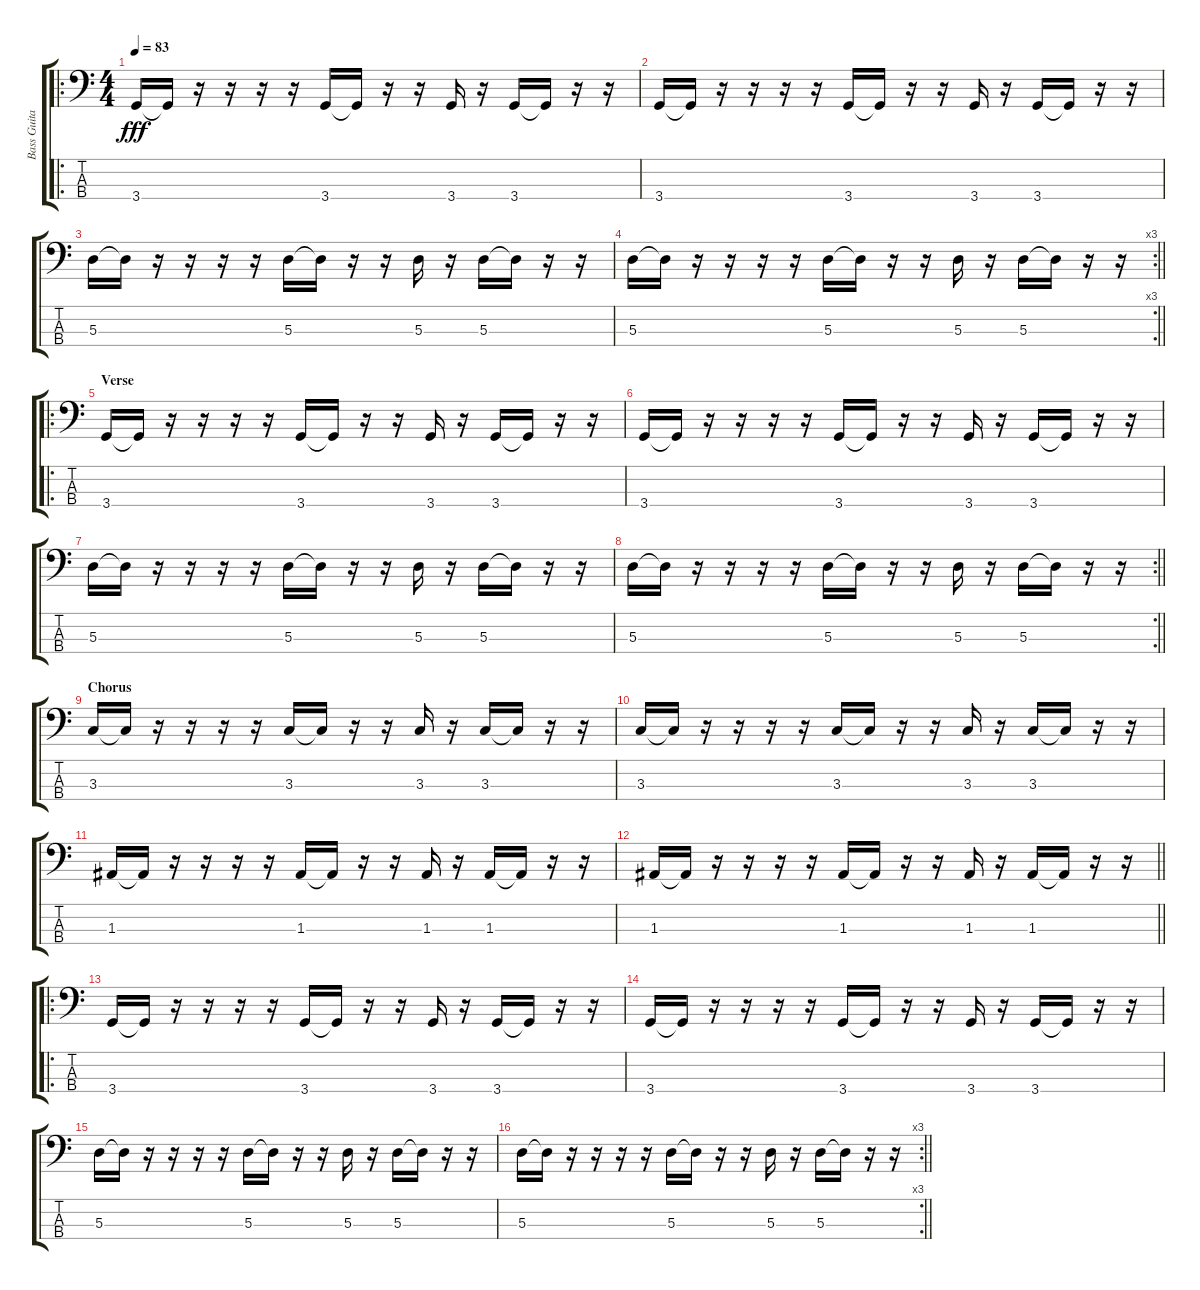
\track ("Bass Guitar" "Bass Guita") {instrument electricbassfinger}
\staff {score tabs}
\tuning (G2 D2 A1 E1) {hide}
\ro
\ts (4 4)
\tempo 83
\clef f4
\ks c
3.4.16{dy fff} 3.4{t}.16 r.16 r.16 r.16 r.16 3.4.16 3.4{t}.16 r.16 r.16 3.4.16 r.16 3.4.16 3.4{t}.16 r.16 r.16 |
3.4.16 3.4{t}.16 r.16 r.16 r.16 r.16 3.4.16 3.4{t}.16 r.16 r.16 3.4.16 r.16 3.4.16 3.4{t}.16 r.16 r.16 |
5.3.16 5.3{t}.16 r.16 r.16 r.16 r.16 5.3.16 5.3{t}.16 r.16 r.16 5.3.16 r.16 5.3.16 5.3{t}.16 r.16 r.16 |
\rc 3
\barLineRight lightlight
5.3.16 5.3{t}.16 r.16 r.16 r.16 r.16 5.3.16 5.3{t}.16 r.16 r.16 5.3.16 r.16 5.3.16 5.3{t}.16 r.16 r.16 |
\ro
\section ("" "Verse")
3.4.16 3.4{t}.16 r.16 r.16 r.16 r.16 3.4.16 3.4{t}.16 r.16 r.16 3.4.16 r.16 3.4.16 3.4{t}.16 r.16 r.16 |
3.4.16 3.4{t}.16 r.16 r.16 r.16 r.16 3.4.16 3.4{t}.16 r.16 r.16 3.4.16 r.16 3.4.16 3.4{t}.16 r.16 r.16 |
5.3.16 5.3{t}.16 r.16 r.16 r.16 r.16 5.3.16 5.3{t}.16 r.16 r.16 5.3.16 r.16 5.3.16 5.3{t}.16 r.16 r.16 |
\rc 2
\barLineRight lightlight
5.3.16 5.3{t}.16 r.16 r.16 r.16 r.16 5.3.16 5.3{t}.16 r.16 r.16 5.3.16 r.16 5.3.16 5.3{t}.16 r.16 r.16 |
\section ("" "Chorus")
3.3.16 3.3{t}.16 r.16 r.16 r.16 r.16 3.3.16 3.3{t}.16 r.16 r.16 3.3.16 r.16 3.3.16 3.3{t}.16 r.16 r.16 |
3.3.16 3.3{t}.16 r.16 r.16 r.16 r.16 3.3.16 3.3{t}.16 r.16 r.16 3.3.16 r.16 3.3.16 3.3{t}.16 r.16 r.16 |
1.3.16 1.3{t}.16 r.16 r.16 r.16 r.16 1.3.16 1.3{t}.16 r.16 r.16 1.3.16 r.16 1.3.16 1.3{t}.16 r.16 r.16 |
\barLineRight lightlight
1.3.16 1.3{t}.16 r.16 r.16 r.16 r.16 1.3.16 1.3{t}.16 r.16 r.16 1.3.16 r.16 1.3.16 1.3{t}.16 r.16 r.16 |
\ro
3.4.16 3.4{t}.16 r.16 r.16 r.16 r.16 3.4.16 3.4{t}.16 r.16 r.16 3.4.16 r.16 3.4.16 3.4{t}.16 r.16 r.16 |
3.4.16 3.4{t}.16 r.16 r.16 r.16 r.16 3.4.16 3.4{t}.16 r.16 r.16 3.4.16 r.16 3.4.16 3.4{t}.16 r.16 r.16 |
5.3.16 5.3{t}.16 r.16 r.16 r.16 r.16 5.3.16 5.3{t}.16 r.16 r.16 5.3.16 r.16 5.3.16 5.3{t}.16 r.16 r.16 |
\rc 3
\barLineRight lightlight
5.3.16 5.3{t}.16 r.16 r.16 r.16 r.16 5.3.16 5.3{t}.16 r.16 r.16 5.3.16 r.16 5.3.16 5.3{t}.16 r.16 r.16
